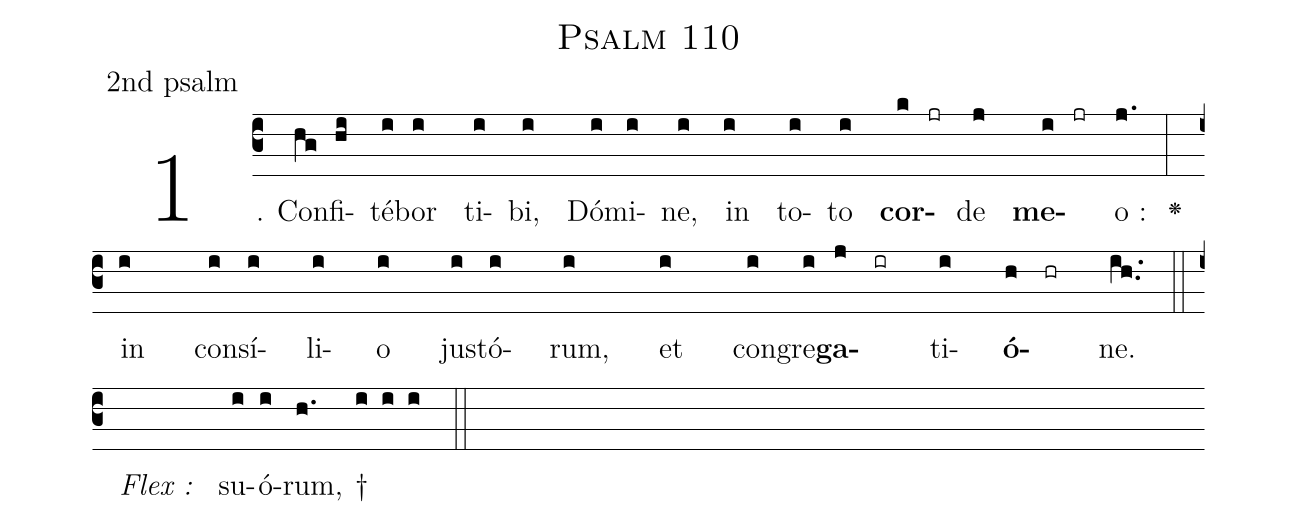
name: Psalm 110;
office-part: 2nd psalm;
%%
% The syntax in this part is called gabc. Please refer to http://home.gna.org/gregorio/gabc/#basis

(c3)1. C{o}n(hg)fi(hi)té(i)bor(i) ti(i)bi,(i) Dó(i)mi(i)ne,(i) in(i) to(i)to(i) <b>cor</b>(k jr)de(j) <b>me</b>(i jr)o :(j.) <v>\greheightstar</v>(:) in(i) con(i)sí(i)li(i)o(i) ju(i)stó(i)rum,(i) et(i) con(i)gre(i)<b>ga</b>(j ir)ti(i)<b>ó</b>(h hr)ne.(ih..) (::z)
<i>Flex :</i>() () su(i)ó(i)rum,(h.) †(i i i ::)

%E(i) u(i) o(j) u(i) a(h) e.(ih..)(::)
